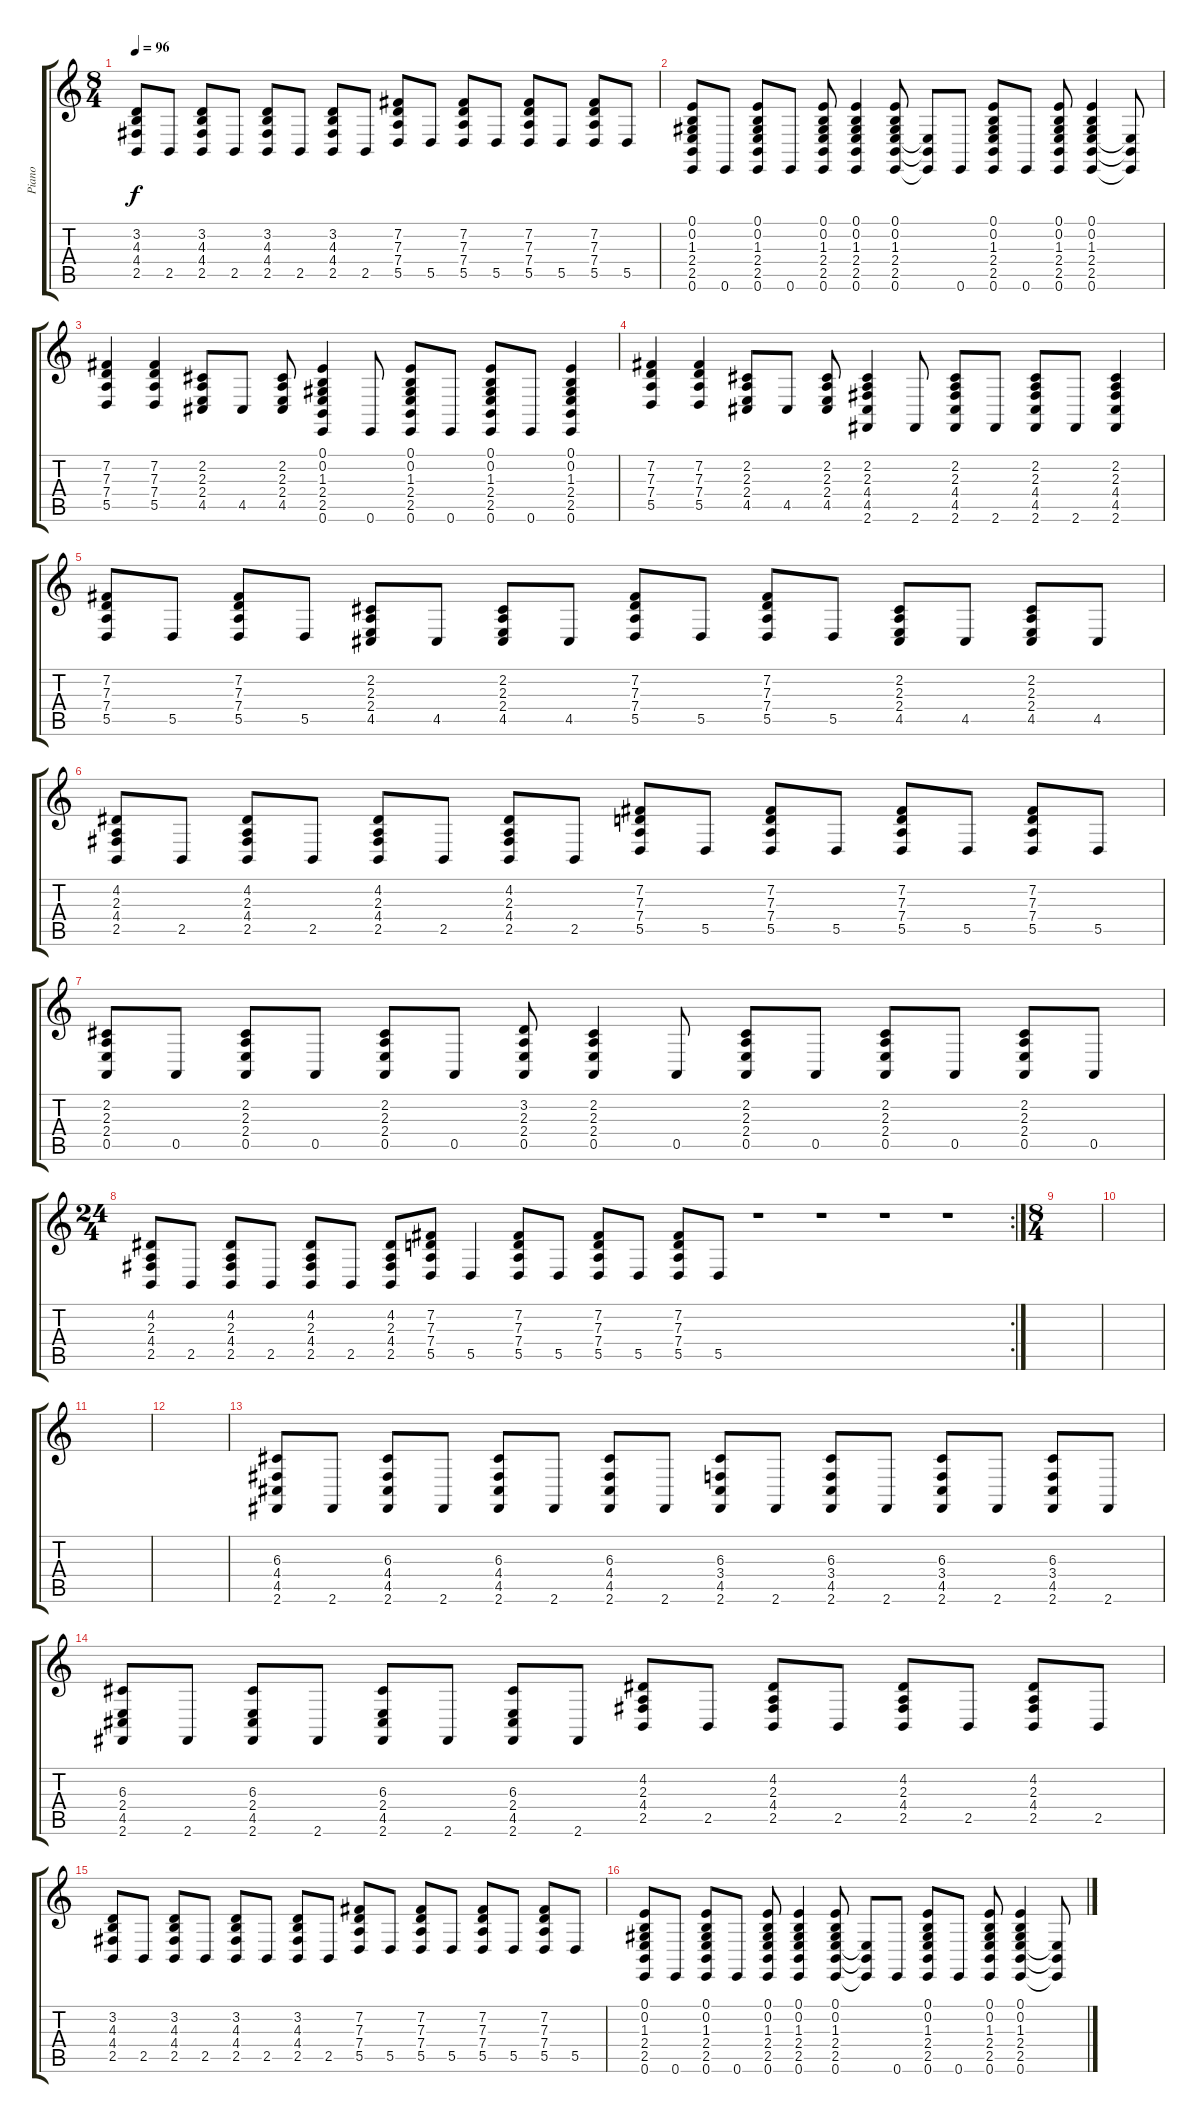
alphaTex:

\track ("Piano" "Piano") {instrument acousticgrandpiano}
\staff {score tabs}
\tuning (E4 B3 G3 D3 A2 E2) {hide}
\ts (8 4)
\tempo 96
\clef g2
\ks c
(3.2 4.3 4.4 2.5).8{dy f} 2.5.8 (3.2 4.3 4.4 2.5).8 2.5.8 (3.2 4.3 4.4 2.5).8 2.5.8 (3.2 4.3 4.4 2.5).8 2.5.8 (7.2 7.3 7.4 5.5).8 5.5.8 (7.2 7.3 7.4 5.5).8 5.5.8 (7.2 7.3 7.4 5.5).8 5.5.8 (7.2 7.3 7.4 5.5).8 5.5.8 |
(0.1 0.2 1.3 2.4 2.5 0.6).8 0.6.8 (0.1 0.2 1.3 2.4 2.5 0.6).8 0.6.8 (0.1 0.2 1.3 2.4 2.5 0.6).8 (0.1 0.2 1.3 2.4 2.5 0.6).4 (0.1 0.2 1.3 2.4 2.5 0.6).8 (2.4{t} 2.5{t} 0.6{t}).8 0.6.8 (0.1 0.2 1.3 2.4 2.5 0.6).8 0.6.8 (0.1 0.2 1.3 2.4 2.5 0.6).8 (0.1 0.2 1.3 2.4 2.5 0.6).4 (2.4{t} 2.5{t} 0.6{t}).8 |
(7.2 7.3 7.4 5.5).4 (7.2 7.3 7.4 5.5).4 (2.2 2.3 2.4 4.5).8 4.5.8 (2.2 2.3 2.4 4.5).8 (0.1 0.2 1.3 2.4 2.5 0.6).4 0.6.8 (0.1 0.2 1.3 2.4 2.5 0.6).8 0.6.8 (0.1 0.2 1.3 2.4 2.5 0.6).8 0.6.8 (0.1 0.2 1.3 2.4 2.5 0.6).4 |
(7.2 7.3 7.4 5.5).4 (7.2 7.3 7.4 5.5).4 (2.2 2.3 2.4 4.5).8 4.5.8 (2.2 2.3 2.4 4.5).8 (2.2 2.3 4.4 4.5 2.6).4 2.6.8 (2.2 2.3 4.4 4.5 2.6).8 2.6.8 (2.2 2.3 4.4 4.5 2.6).8 2.6.8 (2.2 2.3 4.4 4.5 2.6).4 |
(7.2 7.3 7.4 5.5).8 5.5.8 (7.2 7.3 7.4 5.5).8 5.5.8 (2.2 2.3 2.4 4.5).8 4.5.8 (2.2 2.3 2.4 4.5).8 4.5.8 (7.2 7.3 7.4 5.5).8 5.5.8 (7.2 7.3 7.4 5.5).8 5.5.8 (2.2 2.3 2.4 4.5).8 4.5.8 (2.2 2.3 2.4 4.5).8 4.5.8 |
(4.2 2.3 4.4 2.5).8 2.5.8 (4.2 2.3 4.4 2.5).8 2.5.8 (4.2 2.3 4.4 2.5).8 2.5.8 (4.2 2.3 4.4 2.5).8 2.5.8 (7.2 7.3 7.4 5.5).8 5.5.8 (7.2 7.3 7.4 5.5).8 5.5.8 (7.2 7.3 7.4 5.5).8 5.5.8 (7.2 7.3 7.4 5.5).8 5.5.8 |
(2.2 2.3 2.4 0.5).8 0.5.8 (2.2 2.3 2.4 0.5).8 0.5.8 (2.2 2.3 2.4 0.5).8 0.5.8 (3.2 2.3 2.4 0.5).8 (2.2 2.3 2.4 0.5).4 0.5.8 (2.2 2.3 2.4 0.5).8 0.5.8 (2.2 2.3 2.4 0.5).8 0.5.8 (2.2 2.3 2.4 0.5).8 0.5.8 |
\rc 2
\ts (24 4)
(4.2 2.3 4.4 2.5).8 2.5.8 (4.2 2.3 4.4 2.5).8 2.5.8 (4.2 2.3 4.4 2.5).8 2.5.8 (4.2 2.3 4.4 2.5).8 (7.2 7.3 7.4 5.5).8 5.5.4 (7.2 7.3 7.4 5.5).8 5.5.8 (7.2 7.3 7.4 5.5).8 5.5.8 (7.2 7.3 7.4 5.5).8 5.5.8 r.1 r.1 r.1 r.1 |
\ts (8 4)
|
|
|
|
(6.3 4.4 4.5 2.6).8 2.6.8 (6.3 4.4 4.5 2.6).8 2.6.8 (6.3 4.4 4.5 2.6).8 2.6.8 (6.3 4.4 4.5 2.6).8 2.6.8 (6.3 3.4 4.5 2.6).8 2.6.8 (6.3 3.4 4.5 2.6).8 2.6.8 (6.3 3.4 4.5 2.6).8 2.6.8 (6.3 3.4 4.5 2.6).8 2.6.8 |
(6.3 2.4 4.5 2.6).8 2.6.8 (6.3 2.4 4.5 2.6).8 2.6.8 (6.3 2.4 4.5 2.6).8 2.6.8 (6.3 2.4 4.5 2.6).8 2.6.8 (4.2 2.3 4.4 2.5).8 2.5.8 (4.2 2.3 4.4 2.5).8 2.5.8 (4.2 2.3 4.4 2.5).8 2.5.8 (4.2 2.3 4.4 2.5).8 2.5.8 |
(3.2 4.3 4.4 2.5).8 2.5.8 (3.2 4.3 4.4 2.5).8 2.5.8 (3.2 4.3 4.4 2.5).8 2.5.8 (3.2 4.3 4.4 2.5).8 2.5.8 (7.2 7.3 7.4 5.5).8 5.5.8 (7.2 7.3 7.4 5.5).8 5.5.8 (7.2 7.3 7.4 5.5).8 5.5.8 (7.2 7.3 7.4 5.5).8 5.5.8 |
(0.1 0.2 1.3 2.4 2.5 0.6).8 0.6.8 (0.1 0.2 1.3 2.4 2.5 0.6).8 0.6.8 (0.1 0.2 1.3 2.4 2.5 0.6).8 (0.1 0.2 1.3 2.4 2.5 0.6).4 (0.1 0.2 1.3 2.4 2.5 0.6).8 (2.4{t} 2.5{t} 0.6{t}).8 0.6.8 (0.1 0.2 1.3 2.4 2.5 0.6).8 0.6.8 (0.1 0.2 1.3 2.4 2.5 0.6).8 (0.1 0.2 1.3 2.4 2.5 0.6).4 (2.4{t} 2.5{t} 0.6{t}).8
